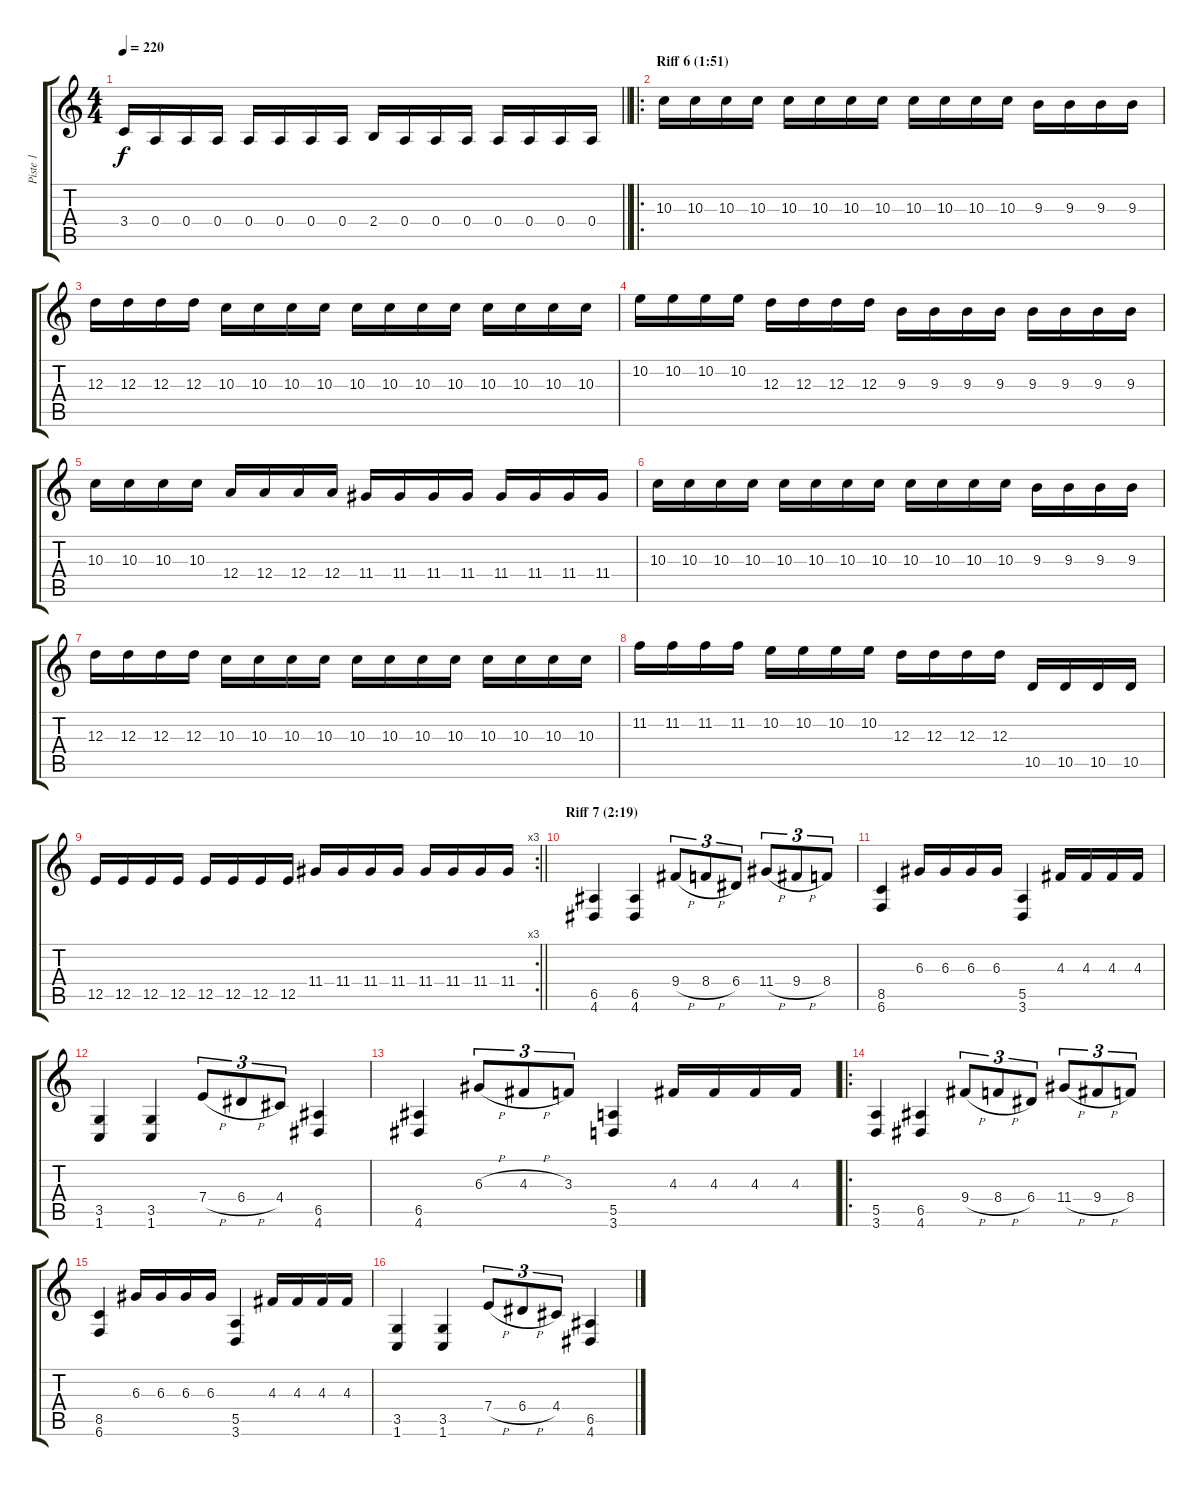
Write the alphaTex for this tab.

\track ("Piste 1" "Piste 1") {instrument distortionguitar}
\staff {score tabs}
\tuning (B3 Gb3 D3 A2 E2 B1) {hide}
\ts (4 4)
\tempo 220
\clef g2
\barLineRight lightlight
\ks c
3.4.16{dy f} 0.4.16 0.4.16 0.4.16 0.4.16 0.4.16 0.4.16 0.4.16 2.4.16 0.4.16 0.4.16 0.4.16 0.4.16 0.4.16 0.4.16 0.4.16 |
\ro
\section ("" "Riff 6 (1:51)")
10.3.16 10.3.16 10.3.16 10.3.16 10.3.16 10.3.16 10.3.16 10.3.16 10.3.16 10.3.16 10.3.16 10.3.16 9.3.16 9.3.16 9.3.16 9.3.16 |
12.3.16 12.3.16 12.3.16 12.3.16 10.3.16 10.3.16 10.3.16 10.3.16 10.3.16 10.3.16 10.3.16 10.3.16 10.3.16 10.3.16 10.3.16 10.3.16 |
10.2.16 10.2.16 10.2.16 10.2.16 12.3.16 12.3.16 12.3.16 12.3.16 9.3.16 9.3.16 9.3.16 9.3.16 9.3.16 9.3.16 9.3.16 9.3.16 |
10.3.16 10.3.16 10.3.16 10.3.16 12.4.16 12.4.16 12.4.16 12.4.16 11.4.16 11.4.16 11.4.16 11.4.16 11.4.16 11.4.16 11.4.16 11.4.16 |
10.3.16 10.3.16 10.3.16 10.3.16 10.3.16 10.3.16 10.3.16 10.3.16 10.3.16 10.3.16 10.3.16 10.3.16 9.3.16 9.3.16 9.3.16 9.3.16 |
12.3.16 12.3.16 12.3.16 12.3.16 10.3.16 10.3.16 10.3.16 10.3.16 10.3.16 10.3.16 10.3.16 10.3.16 10.3.16 10.3.16 10.3.16 10.3.16 |
11.2.16 11.2.16 11.2.16 11.2.16 10.2.16 10.2.16 10.2.16 10.2.16 12.3.16 12.3.16 12.3.16 12.3.16 10.5.16 10.5.16 10.5.16 10.5.16 |
\rc 3
\barLineRight lightlight
12.5.16 12.5.16 12.5.16 12.5.16 12.5.16 12.5.16 12.5.16 12.5.16 11.4.16 11.4.16 11.4.16 11.4.16 11.4.16 11.4.16 11.4.16 11.4.16 |
\section ("" "Riff 7 (2:19)")
(6.5 4.6).4 (6.5 4.6).4 9.4{h}.8{tu (3 2)} 8.4{h}.8{tu (3 2)} 6.4.8{tu (3 2)} 11.4{h}.8{tu (3 2)} 9.4{h}.8{tu (3 2)} 8.4.8{tu (3 2)} |
(8.5 6.6).4 6.3.16 6.3.16 6.3.16 6.3.16 (5.5 3.6).4 4.3.16 4.3.16 4.3.16 4.3.16 |
(3.5 1.6).4 (3.5 1.6).4 7.4{h}.8{tu (3 2)} 6.4{h}.8{tu (3 2)} 4.4.8{tu (3 2)} (6.5 4.6).4 |
(6.5 4.6).4 6.3{h}.8{tu (3 2)} 4.3{h}.8{tu (3 2)} 3.3.8{tu (3 2)} (5.5 3.6).4 4.3.16 4.3.16 4.3.16 4.3.16 |
\ro
(5.5 3.6).4 (6.5 4.6).4 9.4{h}.8{tu (3 2)} 8.4{h}.8{tu (3 2)} 6.4.8{tu (3 2)} 11.4{h}.8{tu (3 2)} 9.4{h}.8{tu (3 2)} 8.4.8{tu (3 2)} |
(8.5 6.6).4 6.3.16 6.3.16 6.3.16 6.3.16 (5.5 3.6).4 4.3.16 4.3.16 4.3.16 4.3.16 |
(3.5 1.6).4 (3.5 1.6).4 7.4{h}.8{tu (3 2)} 6.4{h}.8{tu (3 2)} 4.4.8{tu (3 2)} (6.5 4.6).4
